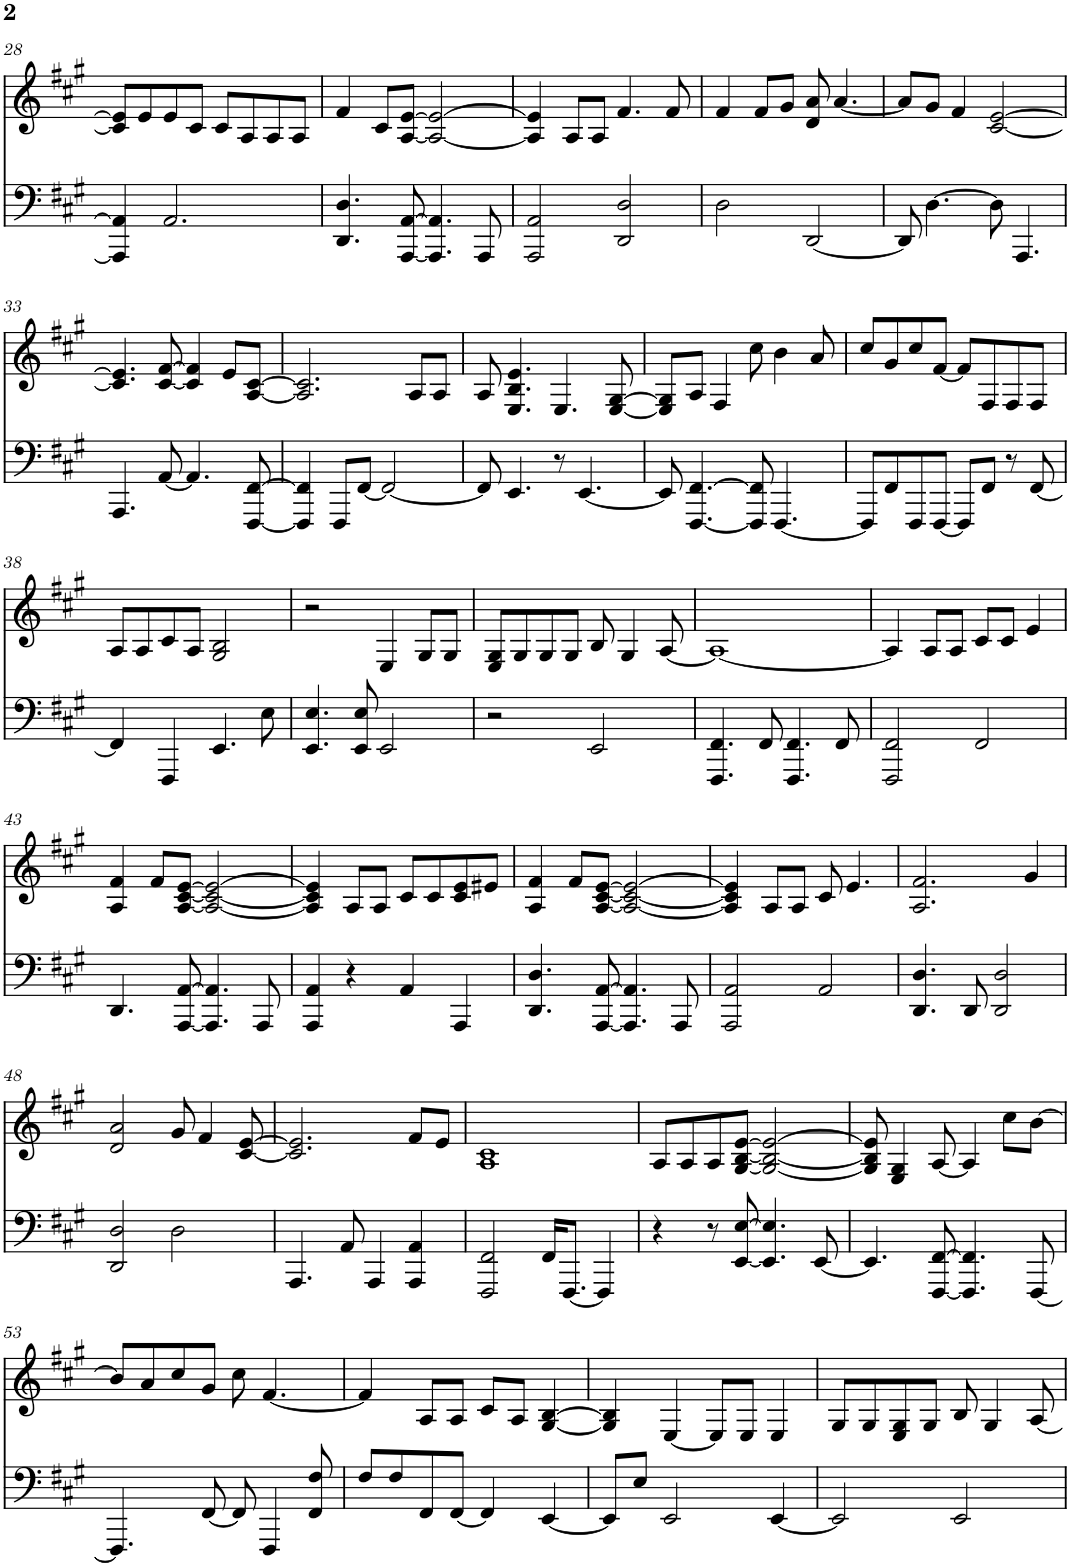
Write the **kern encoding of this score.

**kern	**kern
*part2	*part1
*staff2	*staff1
*I"Piano	*I"Piano
*I'Pno	*I'Pno
!!LO:PB:g=z
*clefF4	*clefG2
*k[f#c#g#]	*k[f#c#g#]
*M4/4	*M4/4
=28	=28
4AAA/] 4AA/]	8c#/] 8e/]L
.	8e/
2.AA/	8e/
.	8c#/J
.	8c#/L
.	8A/
.	8A/
.	8A/J
=29	=29
4.DD/ 4.D/	4f#/
.	8c#/L
[8AAA/ [8AA/	[8A/ [8e/J
4.AAA/] 4.AA/]	2A/_ 2e/_
8AAA/	.
=30	=30
2AAA/ 2AA/	4A/] 4e/]
.	8A/L
.	8A/J
2DD/ 2D/	4.f#/
.	8f#/
=31	=31
2D\	4f#/
.	8f#/L
.	8g#/J
[2DD/	8d/ 8a/
.	[4.a/
=32	=32
8DD/]	8a/L]
[4.D\	8g#/J
.	4f#/
8D\]	[2c#/ [2e/
4.AAA/	.
!!LO:LB:g=z
=33	=33
4.AAA/	4.c#/] 4.e/]
[8AA/	[8c#/ [8f#/
4.AA/]	4c#/] 4f#/]
.	8e/L
[8FFF#/ [8FF#/	[8A/ [8c#/J
=34	=34
4FFF#/] 4FF#/]	2.A/] 2.c#/]
8FFF#/L	.
[8FF#/J	.
2FF#/_	.
.	8A/L
.	8A/J
=35	=35
8FF#/]	8A/
4.EE/	4.E/ 4.B/ 4.e/
8r	4.E/
[4.EE/	.
.	[8E/ [8G#/
=36	=36
8EE/]	8E/] 8G#/]L
[4.FFF#/ [4.FF#/	8A/J
.	4F#/
8FFF#/] 8FF#/]	8cc#\
[4.FFF#/	4b\
.	8a/
=37	=37
8FFF#/L]	8cc#/L
8FF#/	8g#/
8FFF#/	8cc#/
[8FFF#/J	[8f#/J
8FFF#/L]	8f#/L]
8FF#/J	8F#/
8r	8F#/
[8FF#/	8F#/J
!!LO:LB:g=z
=38	=38
4FF#/]	8A/L
.	8A/
4FFF#/	8c#/
.	8A/J
4.EE/	2G#/ 2B/
8E\	.
=39	=39
4.EE/ 4.E/	2r
8EE/ 8E/	.
2EE/	4E/
.	8G#/L
.	8G#/J
=40	=40
2r	8E/ 8G#/L
.	8G#/
.	8G#/
.	8G#/J
2EE/	8B/
.	4G#/
.	[8A/
=41	=41
4.FFF#/ 4.FF#/	1A_
8FF#/	.
4.FFF#/ 4.FF#/	.
8FF#/	.
=42	=42
2FFF#/ 2FF#/	4A/]
.	8A/L
.	8A/J
2FF#/	8c#/L
.	8c#/J
.	4e/
!!LO:LB:g=z
=43	=43
4.DD/	4A/ 4f#/
.	8f#/L
[8AAA/ [8AA/	[8A/ [8c#/ [8e/J
4.AAA/] 4.AA/]	2A/_ 2c#/_ 2e/_
8AAA/	.
=44	=44
4AAA/ 4AA/	4A/] 4c#/] 4e/]
4r	8A/L
.	8A/J
4AA/	8c#/L
.	8c#/
4AAA/	8c#/ 8e/
.	8e#X/J
=45	=45
4.DD/ 4.D/	4A/ 4f#/
.	8f#/L
[8AAA/ [8AA/	[8A/ [8c#/ [8e/J
4.AAA/] 4.AA/]	2A/_ 2c#/_ 2e/_
8AAA/	.
=46	=46
2AAA/ 2AA/	4A/] 4c#/] 4e/]
.	8A/L
.	8A/J
2AA/	8c#/
.	4.e/
=47	=47
4.DD/ 4.D/	2.A/ 2.f#/
8DD/	.
2DD/ 2D/	.
.	4g#/
!!LO:LB:g=z
=48	=48
2DD/ 2D/	2d/ 2a/
2D\	8g#/
.	4f#/
.	[8c#/ [8e/
=49	=49
4.AAA/	2.c#/] 2.e/]
8AA/	.
4AAA/	.
4AAA/ 4AA/	8f#/L
.	8e/J
=50	=50
2FFF#/ 2FF#/	1A 1c#
16FF#/KL	.
[8.FFF#/J	.
4FFF#/]	.
=51	=51
4r	8A/L
.	8A/
8r	8A/
[8EE/ [8E/	[8G#/ [8B/ [8e/J
4.EE/] 4.E/]	2G#/_ 2B/_ 2e/_
[8EE/	.
=52	=52
4.EE/]	8G#/] 8B/] 8e/]
.	4E/ 4G#/
[8FFF#/ [8FF#/	[8A/
4.FFF#/] 4.FF#/]	4A/]
.	8cc#\L
[8FFF#/	[8b\J
!!LO:LB:g=z
=53	=53
4.FFF#/]	8b/L]
.	8a/
.	8cc#/
[8FF#/	8g#/J
8FF#/]	8cc#\
4FFF#/	[4.f#/
8FF#/ 8F#/	.
=54	=54
8F#/L	4f#/]
8F#/	.
8FF#/	8A/L
[8FF#/J	8A/J
4FF#/]	8c#/L
.	8A/J
[4EE/	[4G#/ [4B/
=55	=55
8EE/L]	4G#/] 4B/]
8E/J	.
2EE/	[4E/
.	8E/L]
.	8E/J
[4EE/	4E/
=56	=56
2EE/]	8G#/L
.	8G#/
.	8E/ 8G#/
.	8G#/J
2EE/	8B/
.	4G#/
.	[8A/
=	=
*-	*-
